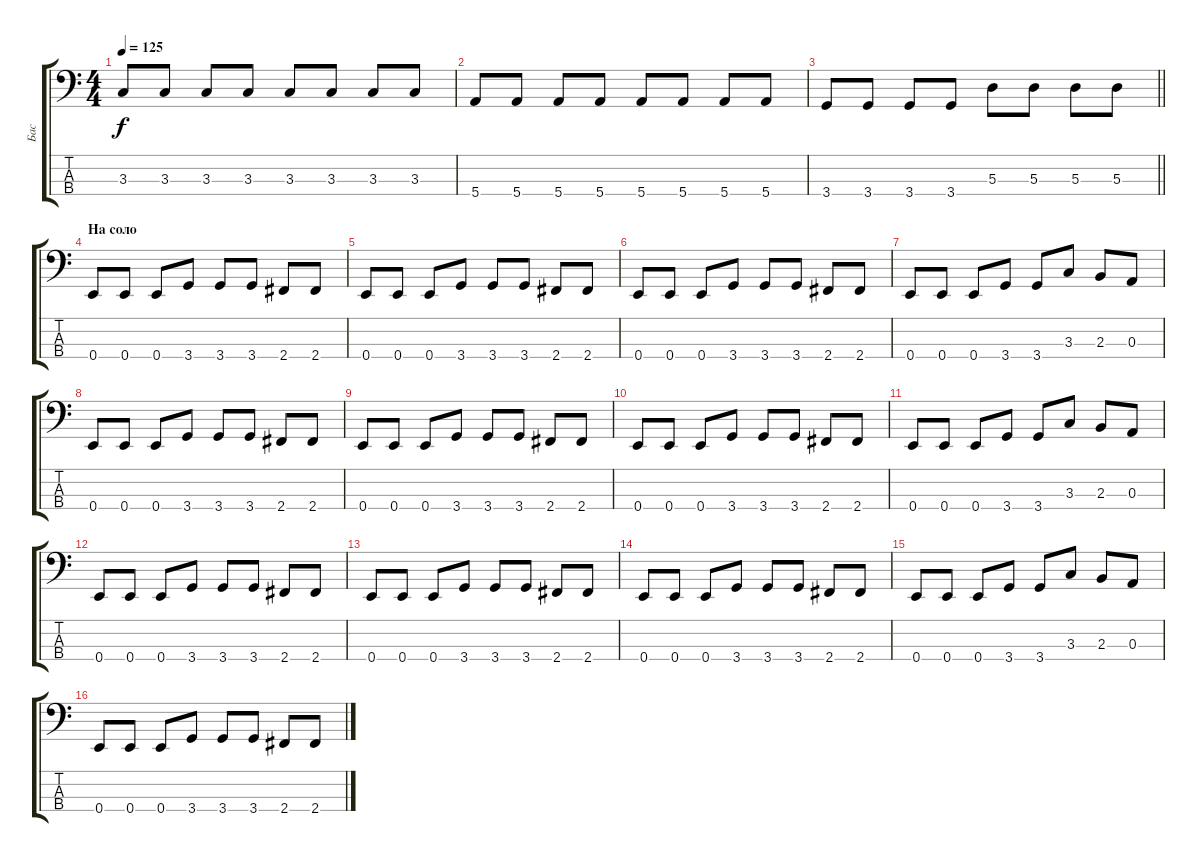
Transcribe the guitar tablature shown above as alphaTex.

\track ("Бас" "Бас") {instrument electricbassfinger}
\staff {score tabs}
\tuning (G2 D2 A1 E1) {hide}
\ts (4 4)
\tempo 125
\clef f4
\ks c
3.3.8{dy f} 3.3.8 3.3.8 3.3.8 3.3.8 3.3.8 3.3.8 3.3.8 |
5.4.8 5.4.8 5.4.8 5.4.8 5.4.8 5.4.8 5.4.8 5.4.8 |
\barLineRight lightlight
3.4.8 3.4.8 3.4.8 3.4.8 5.3.8 5.3.8 5.3.8 5.3.8 |
\section ("" "На соло")
0.4.8 0.4.8 0.4.8 3.4.8 3.4.8 3.4.8 2.4.8 2.4.8 |
0.4.8 0.4.8 0.4.8 3.4.8 3.4.8 3.4.8 2.4.8 2.4.8 |
0.4.8 0.4.8 0.4.8 3.4.8 3.4.8 3.4.8 2.4.8 2.4.8 |
0.4.8 0.4.8 0.4.8 3.4.8 3.4.8 3.3.8 2.3.8 0.3.8 |
0.4.8 0.4.8 0.4.8 3.4.8 3.4.8 3.4.8 2.4.8 2.4.8 |
0.4.8 0.4.8 0.4.8 3.4.8 3.4.8 3.4.8 2.4.8 2.4.8 |
0.4.8 0.4.8 0.4.8 3.4.8 3.4.8 3.4.8 2.4.8 2.4.8 |
0.4.8 0.4.8 0.4.8 3.4.8 3.4.8 3.3.8 2.3.8 0.3.8 |
0.4.8 0.4.8 0.4.8 3.4.8 3.4.8 3.4.8 2.4.8 2.4.8 |
0.4.8 0.4.8 0.4.8 3.4.8 3.4.8 3.4.8 2.4.8 2.4.8 |
0.4.8 0.4.8 0.4.8 3.4.8 3.4.8 3.4.8 2.4.8 2.4.8 |
0.4.8 0.4.8 0.4.8 3.4.8 3.4.8 3.3.8 2.3.8 0.3.8 |
0.4.8 0.4.8 0.4.8 3.4.8 3.4.8 3.4.8 2.4.8 2.4.8
